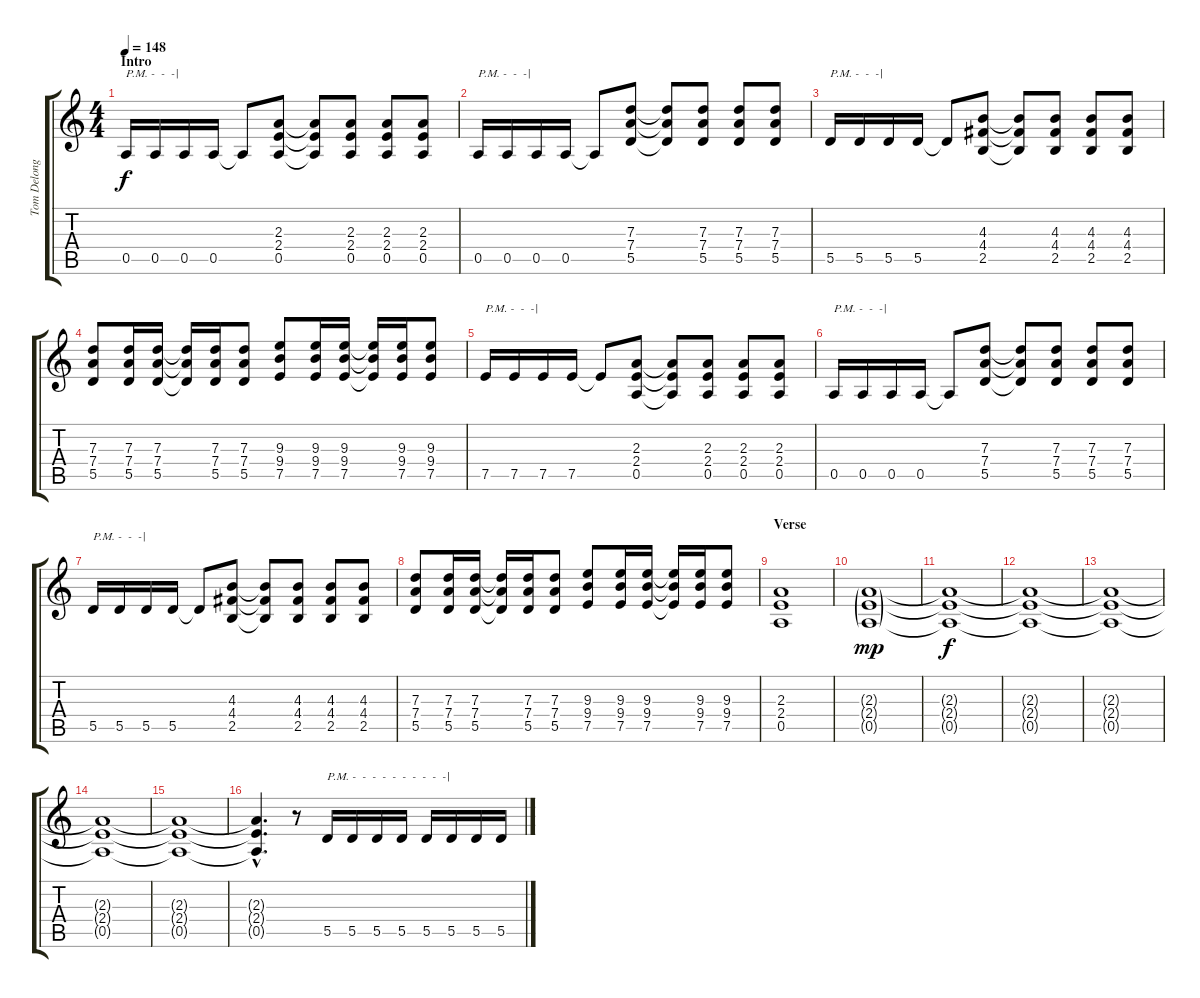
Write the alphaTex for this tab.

\track ("Tom Delonge - Guitar" "Tom Delong") {instrument distortionguitar}
\staff {score tabs}
\tuning (E4 B3 G3 D3 A2 E2) {hide}
\ts (4 4)
\section ("" "Intro")
\tempo 148
\clef g2
\ks c
0.5.16{txt "P.M. -  -  -|" dy f instrument distortionguitar} 0.5.16 0.5.16 0.5.16 0.5{t}.8 (2.3 2.4 0.5).8 (2.3{t} 2.4{t} 0.5{t}).8 (2.3 2.4 0.5).8 (2.3 2.4 0.5).8 (2.3 2.4 0.5).8 |
0.5.16{txt "P.M. -  -  -|"} 0.5.16 0.5.16 0.5.16 0.5{t}.8 (7.3 7.4 5.5).8 (7.3{t} 7.4{t} 5.5{t}).8 (7.3 7.4 5.5).8 (7.3 7.4 5.5).8 (7.3 7.4 5.5).8 |
5.5.16{txt "P.M. -  -  -|"} 5.5.16 5.5.16 5.5.16 5.5{t}.8 (4.3 4.4 2.5).8 (4.3{t} 4.4{t} 2.5{t}).8 (4.3 4.4 2.5).8 (4.3 4.4 2.5).8 (4.3 4.4 2.5).8 |
(7.3 7.4 5.5).8 (7.3 7.4 5.5).16 (7.3 7.4 5.5).16 (7.3{t} 7.4{t} 5.5{t}).16 (7.3 7.4 5.5).16 (7.3 7.4 5.5).8 (9.3 9.4 7.5).8 (9.3 9.4 7.5).16 (9.3 9.4 7.5).16 (9.3{t} 9.4{t} 7.5{t}).16 (9.3 9.4 7.5).16 (9.3 9.4 7.5).8 |
7.5.16{txt "P.M. -  -  -|"} 7.5.16 7.5.16 7.5.16 7.5{t}.8 (2.3 2.4 0.5).8 (2.3{t} 2.4{t} 0.5{t}).8 (2.3 2.4 0.5).8 (2.3 2.4 0.5).8 (2.3 2.4 0.5).8 |
0.5.16{txt "P.M. -  -  -|"} 0.5.16 0.5.16 0.5.16 0.5{t}.8 (7.3 7.4 5.5).8 (7.3{t} 7.4{t} 5.5{t}).8 (7.3 7.4 5.5).8 (7.3 7.4 5.5).8 (7.3 7.4 5.5).8 |
5.5.16{txt "P.M. -  -  -|"} 5.5.16 5.5.16 5.5.16 5.5{t}.8 (4.3 4.4 2.5).8 (4.3{t} 4.4{t} 2.5{t}).8 (4.3 4.4 2.5).8 (4.3 4.4 2.5).8 (4.3 4.4 2.5).8 |
(7.3 7.4 5.5).8 (7.3 7.4 5.5).16 (7.3 7.4 5.5).16 (7.3{t} 7.4{t} 5.5{t}).16 (7.3 7.4 5.5).16 (7.3 7.4 5.5).8 (9.3 9.4 7.5).8 (9.3 9.4 7.5).16 (9.3 9.4 7.5).16 (9.3{t} 9.4{t} 7.5{t}).16 (9.3 9.4 7.5).16 (9.3 9.4 7.5).8 |
\section ("" "Verse")
(2.3 2.4 0.5).1 |
(2.3{g} 2.4{g} 0.5{g}).1{dy mp} |
(2.3{t} 2.4{t} 0.5{t}).1{dy f} |
(2.3{t} 2.4{t} 0.5{t}).1 |
(2.3{t} 2.4{t} 0.5{t}).1 |
(2.3{t} 2.4{t} 0.5{t}).1 |
(2.3{t} 2.4{t} 0.5{t}).1 |
(2.3{hac t} 2.4{hac t} 0.5{hac t}).4{d} r.8 5.5.16{txt "P.M. -  -  -  -  -  -  -  -  -  -|"} 5.5.16 5.5.16 5.5.16 5.5.16 5.5.16 5.5.16 5.5.16
